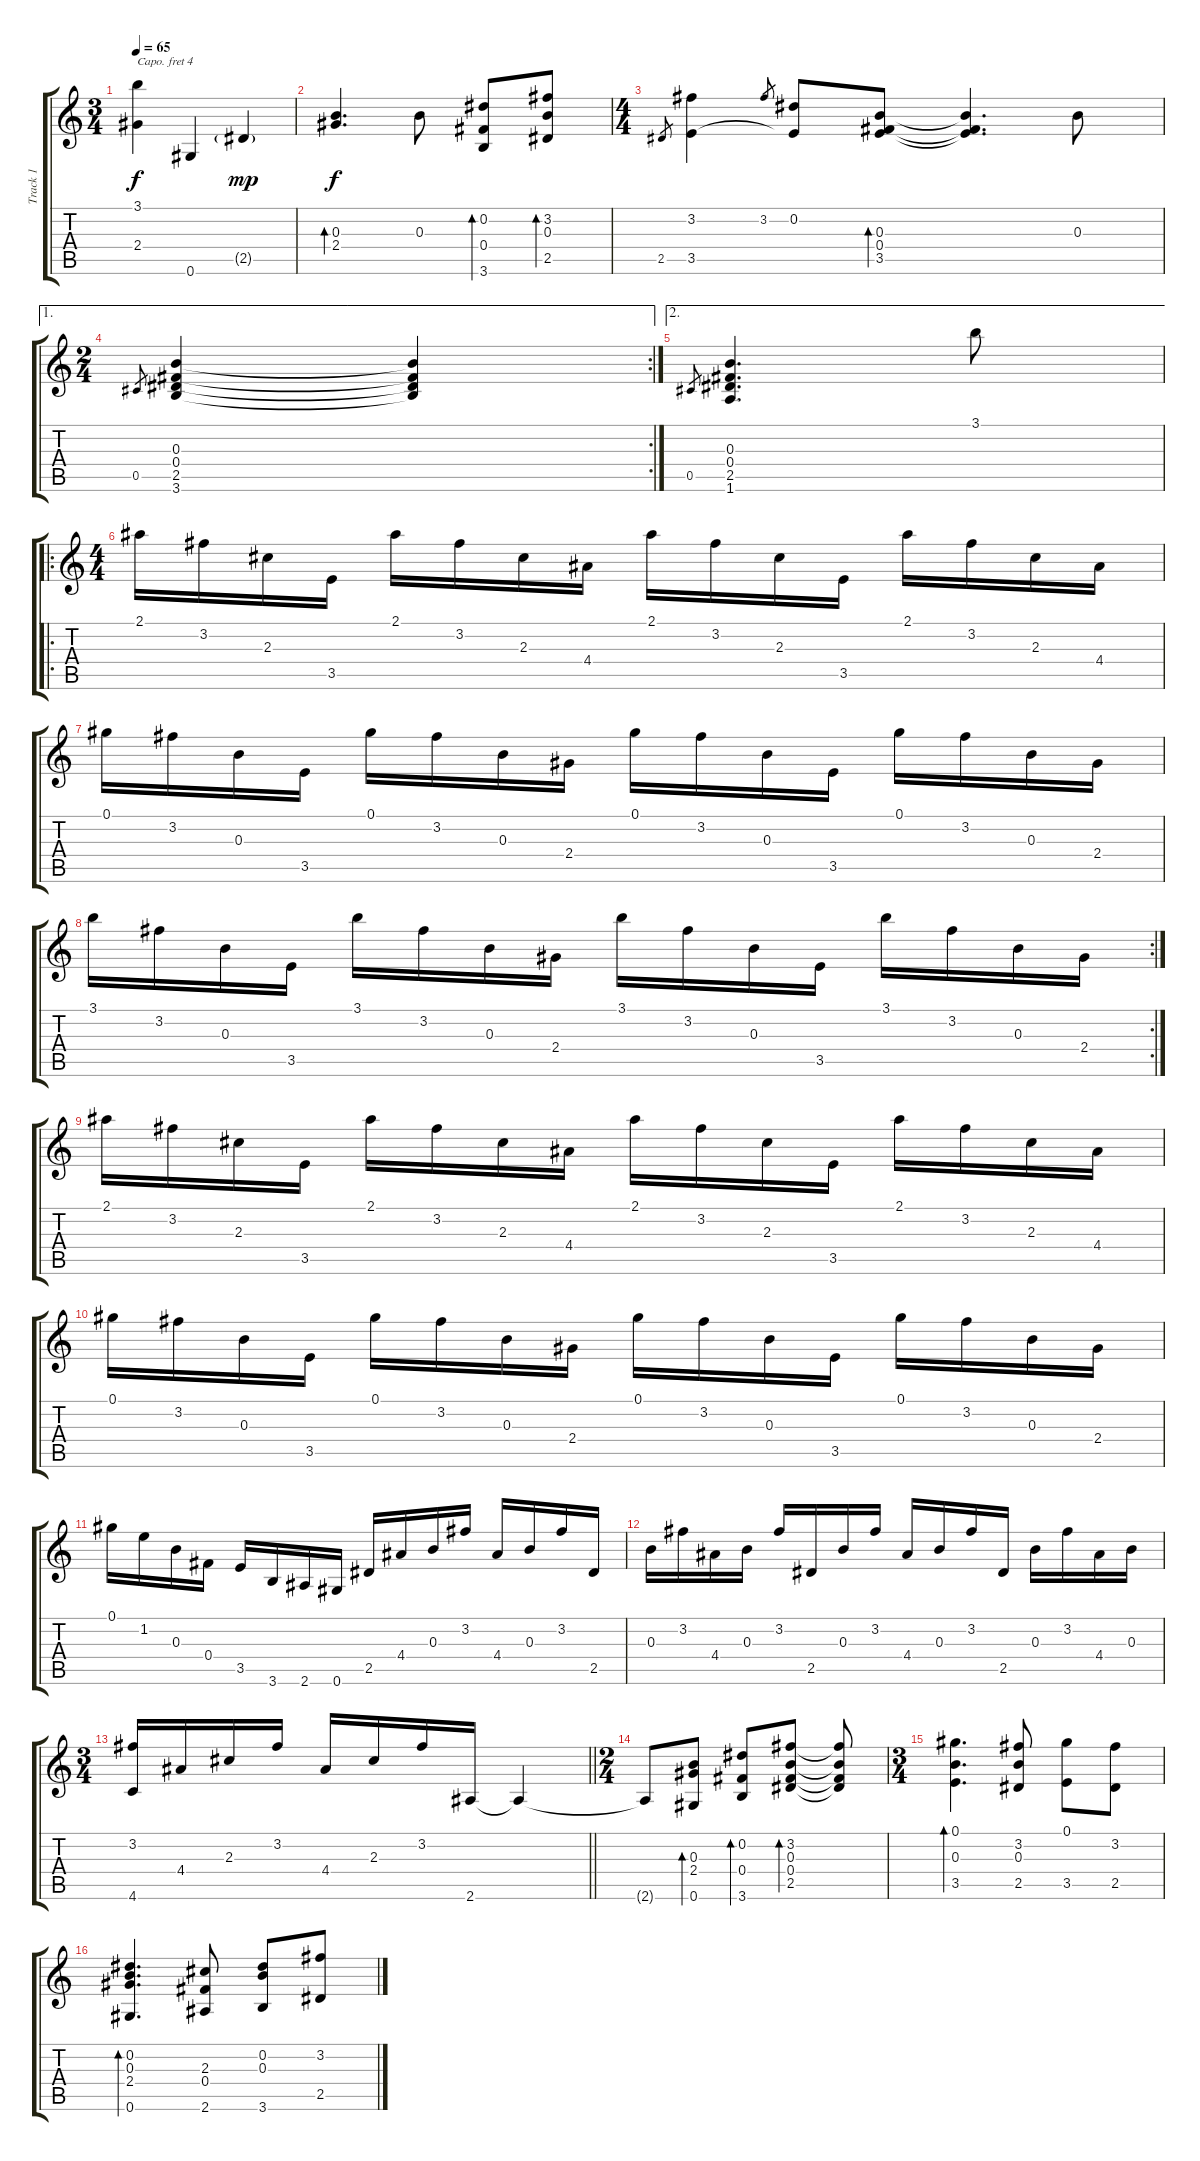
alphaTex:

\track ("Track 1" "Track 1") {instrument acousticguitarsteel}
\staff {score tabs}
\capo 4
\tuning (E4 B3 G3 D3 A2 E2) {hide}
\ts (3 4)
\tempo 65
\clef g2
\ks c
(3.1 2.4).4{dy f} 0.6.4 2.5{g}.4{dy mp} |
(0.3 2.4).4{d bd 60 dy f} 0.3.8 (0.2 0.4 3.6).8{bd 60} (3.2 0.3 2.5).8{bd 60} |
\ts (4 4)
2.5.8{gr} (3.2 3.5).4 3.2.8{gr} (0.2 3.5{t}).8 (0.3 0.4 3.5).8{bd 60} (0.3{t} 0.4{t} 3.5{t}).4{d} 0.3.8 |
\ae 1
\rc 2
\ts (2 4)
0.5.8{gr} (0.3 0.4 2.5 3.6).4 (0.3{t} 0.4{t} 2.5{t} 3.6{t}).4 |
\ae 2
0.5.8{gr} (0.3 0.4 2.5 1.6).4{d} 3.1.8 |
\ro
\ts (4 4)
2.1.16 3.2.16 2.3.16 3.5.16 2.1.16 3.2.16 2.3.16 4.4.16 2.1.16 3.2.16 2.3.16 3.5.16 2.1.16 3.2.16 2.3.16 4.4.16 |
0.1.16 3.2.16 0.3.16 3.5.16 0.1.16 3.2.16 0.3.16 2.4.16 0.1.16 3.2.16 0.3.16 3.5.16 0.1.16 3.2.16 0.3.16 2.4.16 |
\rc 2
3.1.16 3.2.16 0.3.16 3.5.16 3.1.16 3.2.16 0.3.16 2.4.16 3.1.16 3.2.16 0.3.16 3.5.16 3.1.16 3.2.16 0.3.16 2.4.16 |
2.1.16 3.2.16 2.3.16 3.5.16 2.1.16 3.2.16 2.3.16 4.4.16 2.1.16 3.2.16 2.3.16 3.5.16 2.1.16 3.2.16 2.3.16 4.4.16 |
0.1.16 3.2.16 0.3.16 3.5.16 0.1.16 3.2.16 0.3.16 2.4.16 0.1.16 3.2.16 0.3.16 3.5.16 0.1.16 3.2.16 0.3.16 2.4.16 |
0.1.16 1.2.16 0.3.16 0.4.16 3.5.16 3.6.16 2.6.16 0.6.16 2.5.16 4.4.16 0.3.16 3.2.16 4.4.16 0.3.16 3.2.16 2.5.16 |
0.3.16 3.2.16 4.4.16 0.3.16 3.2.16 2.5.16 0.3.16 3.2.16 4.4.16 0.3.16 3.2.16 2.5.16 0.3.16 3.2.16 4.4.16 0.3.16 |
\ts (3 4)
\barLineRight lightlight
(3.2 4.6).16 4.4.16 2.3.16 3.2.16 4.4.16 2.3.16 3.2.16 2.6.16 2.6{t}.4 |
\ts (2 4)
2.6{t}.8 (0.3 2.4 0.6).8{bd 60} (0.2 0.4 3.6).8{bd 60} (3.2 0.3 0.4 2.5).8{bd 60} (3.2{t} 0.3{t} 0.4{t} 2.5{t}).8 |
\ts (3 4)
(0.1 0.3 3.5).4{d bd 60} (3.2 0.3 2.5).8 (0.1 3.5).8 (3.2 2.5).8 |
(0.2 0.3 2.4 0.6).4{d bd 60} (2.3 0.4 2.6).8 (0.2 0.3 3.6).8 (3.2 2.5).8
